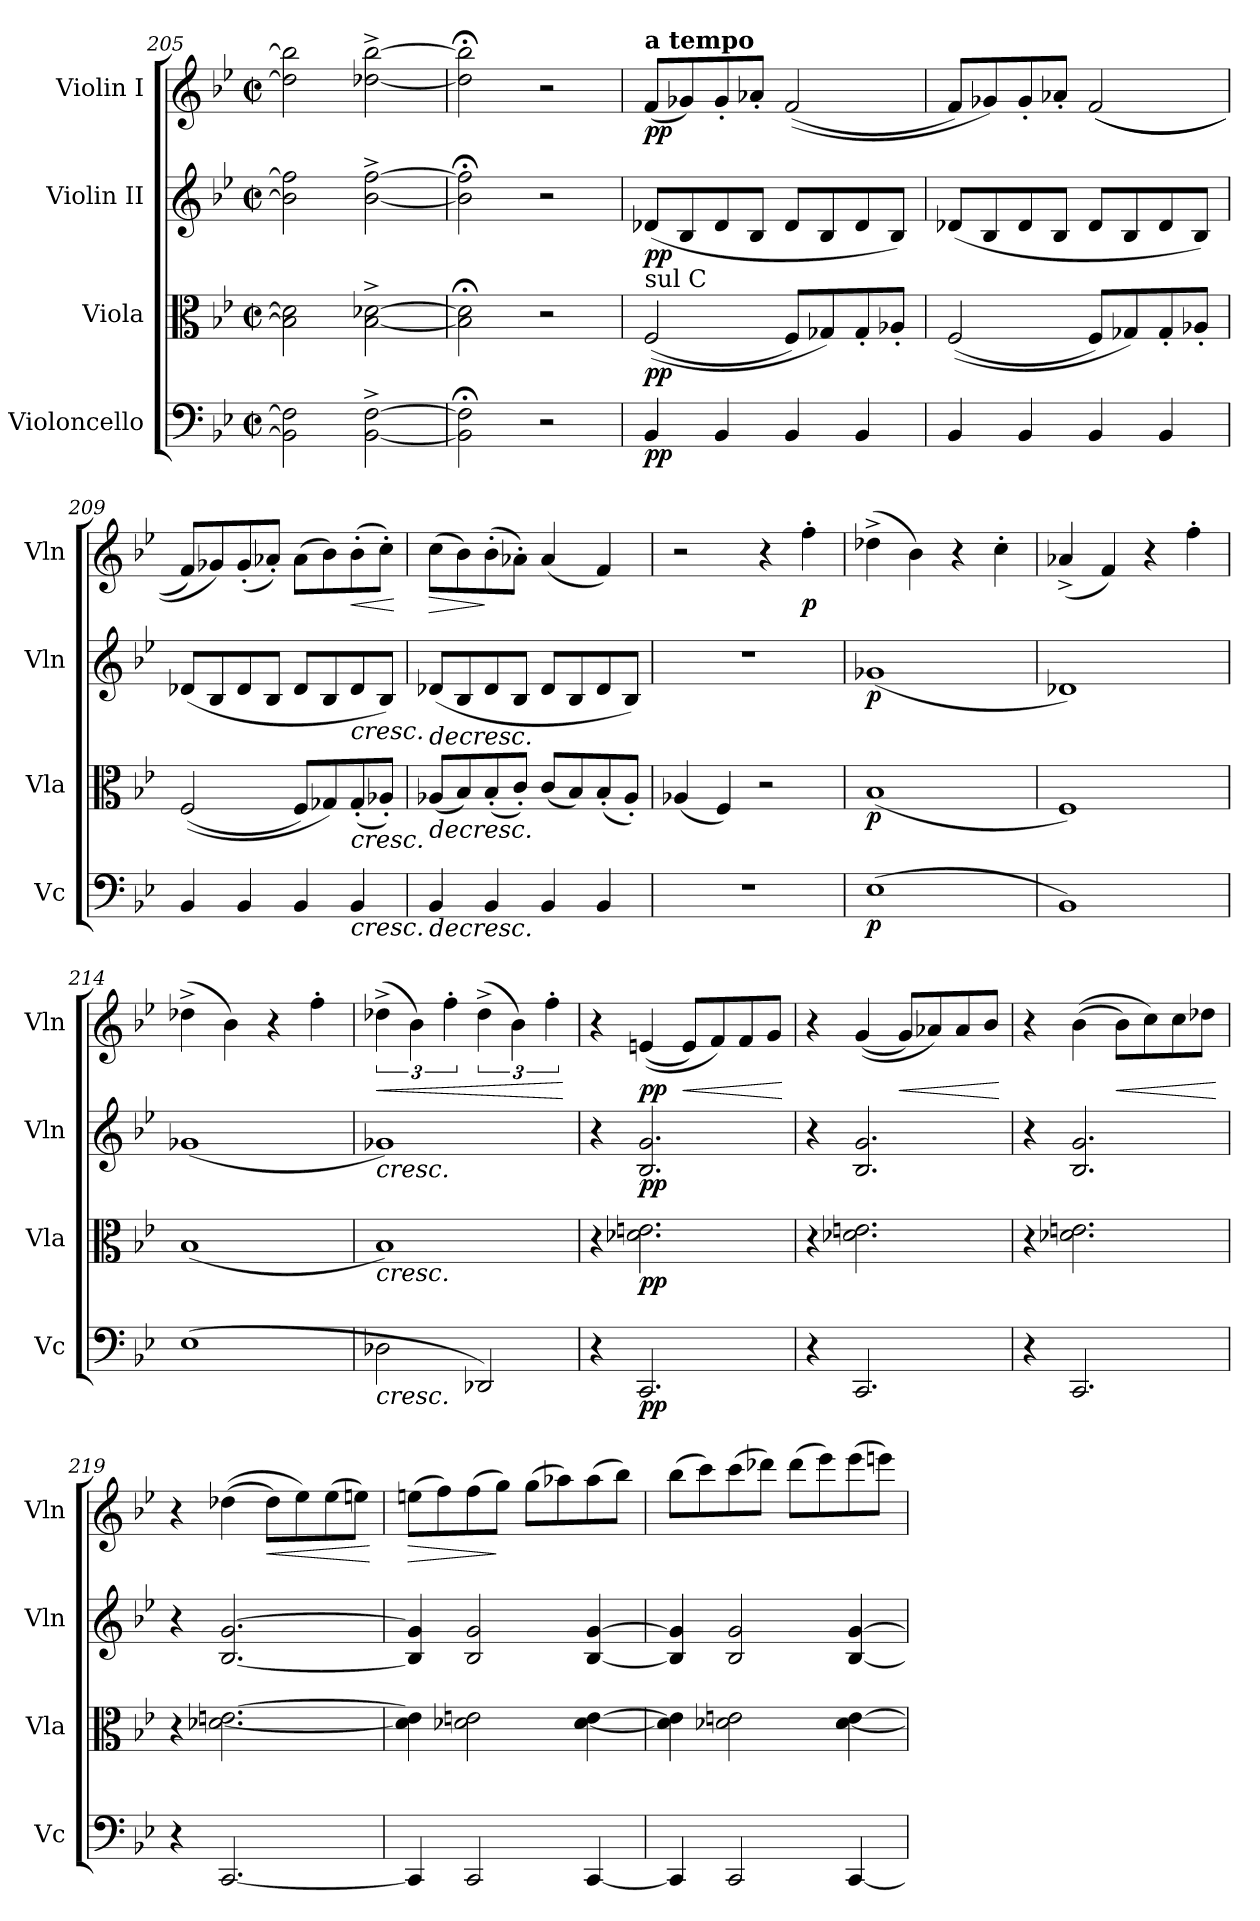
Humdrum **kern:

**kern	**dynam	**kern	**dynam	**kern	**dynam	**kern	**dynam
*part4	*part4	*part3	*part3	*part2	*part2	*part1	*part1
*staff4	*staff4	*staff3	*staff3	*staff2	*staff2	*staff1	*staff1
*I"Violoncello	*	*I"Viola	*	*I"Violin II	*	*I"Violin I	*
*I'Vc	*	*I'Vla	*	*I'Vln	*	*I'Vln	*
*clefF4	*	*clefC3	*	*clefG2	*	*clefG2	*
*k[b-e-]	*	*k[b-e-]	*	*k[b-e-]	*	*k[b-e-]	*
*M2/2	*	*M2/2	*	*M2/2	*	*M2/2	*
*met(c|)	*	*met(c|)	*	*met(c|)	*	*met(c|)	*
=205	=205	=205	=205	=205	=205	=205	=205
2BB-\] 2F\]	.	2B-\] 2d-\]	.	2b-\] 2ff\]	.	2dd-\] 2bb-\]	.
[2BB-\^ [2F\^	.	[2B-\^ [2d-X\^	.	[2b-\^ [2ff\^	.	[2dd-X\^ [2bb-\^	.
=206	=206	=206	=206	=206	=206	=206	=206
2BB-\];< 2F\];<	.	2B-\];< 2d-\];<	.	2b-\];< 2ff\];<	.	2dd-\];< 2bb-\];<	.
2r	.	2r	.	2r	.	2r	.
=207	=207	=207	=207	=207	=207	=207	=207
!	!	!	!	!	!	!LO:TX:a:B:t=a tempo	!
!	!	!LO:TX:a:t=sul C	!	!	!	!	!
!	!LO:DY:b	!	!LO:DY:b	!	!LO:DY:b	!	!LO:DY:b
4BB-/	pp	(>(<2F/	pp	(<8d-X/L	pp	(<8f/L	pp
.	.	.	.	8B-/	.	8g-X/)	.
4BB-/	.	.	.	8d-/	.	8g-'/	.
.	.	.	.	8B-/J	.	8a-X'/J	.
4BB-/	.	8F/L)	.	8d-/L	.	(>(<2f/	.
.	.	8G-X/)	.	8B-/	.	.	.
4BB-/	.	8G-'/	.	8d-/	.	.	.
.	.	8A-X'/J	.	8B-/J)	.	.	.
=208	=208	=208	=208	=208	=208	=208	=208
4BB-/	.	(>(<2F/	.	(<8d-X/L	.	8f/L)	.
.	.	.	.	8B-/	.	8g-X/)	.
4BB-/	.	.	.	8d-/	.	8g-'/	.
.	.	.	.	8B-/J	.	8a-X'/J	.
4BB-/	.	8F/L)	.	8d-/L	.	(>(<2f/	.
.	.	8G-X/)	.	8B-/	.	.	.
4BB-/	.	8G-'/	.	8d-/	.	.	.
.	.	8A-X'/J	.	8B-/J)	.	.	.
!!LO:LB:g=z
=209	=209	=209	=209	=209	=209	=209	=209
4BB-/	.	(>(<2F/	.	(<8d-X/L	.	8f/L)	.
.	.	.	.	8B-/	.	8g-X/)	.
4BB-/	.	.	.	8d-/	.	(<8g-'/	.
.	.	.	.	8B-/J	.	8a-X'/J)	.
4BB-/	.	8F/L)	.	8d-/L	.	(>8a-\L	.
.	.	8G-X/)	.	8B-/	.	8b-\)	.
!	!LO:HP:b	!	!LO:HP:b	!	!LO:HP:b	!	!LO:HP:b
4BB-/	<	(<8G-'/	<	8d-/	<	(>8b-'\	<
.	.	8A-X'/J)	.	8B-/J)	.	8cc'\J)	.
.	.	.	.	.	.	.	[
=210	=210	=210	=210	=210	=210	=210	=210
!	!LO:HP:b	!	!LO:HP:b	!	!LO:HP:b	!	!LO:HP:b
4BB-/	>	(<8A-X/L	>	(<8d-X/L	>	(>8cc\L	>
.	.	8B-/)	.	8B-/	.	8b-\)	.
4BB-/	[	(<8B-'/	[	8d-/	[	(>8b-'\	]
.	.	8c'/J)	.	8B-/J	.	8a-X'\J)	.
4BB-/	.	(<8c/L	.	8d-/L	.	(<4a-/	.
.	.	8B-/)	.	8B-/	.	.	.
4BB-/	.	(<8B-'/	.	8d-/	.	4f/)	.
.	.	8A-'/J)	.	8B-/J)	.	.	.
=211	=211	=211	=211	=211	=211	=211	=211
1r	.	(<4A-X/	.	1r	.	2r	.
.	.	4F/)	.	.	.	.	.
.	.	2r	.	.	.	4r	.
!	!	!	!	!	!	!	!LO:DY:b
.	.	.	.	.	.	4ff'\	p
=212	=212	=212	=212	=212	=212	=212	=212
!	!LO:DY:b	!	!LO:DY:b	!	!LO:DY:b	!	!
(>1E-	p	(<1B-	p	(<1g-X	p	(>4dd-X^\	.
.	.	.	.	.	.	4b-\)	.
.	.	.	.	.	.	4r	.
.	.	.	.	.	.	4cc'\	.
=213	=213	=213	=213	=213	=213	=213	=213
1BB-)	.	1F)	.	1d-X)	.	(<4a-X^/	.
.	.	.	.	.	.	4f/)	.
.	.	.	.	.	.	4r	.
.	.	.	.	.	.	4ff'\	.
=214	=214	=214	=214	=214	=214	=214	=214
(>1E-	.	(<1B-	.	(<1g-X	.	(>4dd-X^\	.
.	.	.	.	.	.	4b-\)	.
.	.	.	.	.	.	4r	.
.	.	.	.	.	.	4ff'\	.
!!LO:PB:g=z
=215	=215	=215	=215	=215	=215	=215	=215
!	!LO:HP:b	!	!LO:HP:b	!	!LO:HP:b	!	!LO:HP:b
2D-X\	<	1B-)	<	1g-X)	<	(>6dd-X^\	<
.	.	.	.	.	.	6b-\)	.
.	.	.	.	.	.	6ff'\	.
2DD-X/)	.	.	.	.	.	(>6dd-^\	.
.	.	.	.	.	.	6b-\)	.
.	.	.	.	.	.	6ff'\	.
.	]	.	]	.	]	.	[
=216	=216	=216	=216	=216	=216	=216	=216
4r	.	4r	.	4r	.	4r	.
!	!LO:DY:b	!	!LO:DY:b	!	!LO:DY:b	!	!LO:DY:b
2.CC/	pp	2.d-X\ 2.en\	pp	2.B-/ 2.g/	pp	(>(<4en/	pp
!	!	!	!	!	!	!	!LO:HP:b
.	.	.	.	.	.	8e/L)	<
.	.	.	.	.	.	8f/)	.
.	.	.	.	.	.	8f/	.
.	.	.	.	.	.	8g/J	.
.	.	.	.	.	.	.	[
=217	=217	=217	=217	=217	=217	=217	=217
4r	.	4r	.	4r	.	4r	.
2.CC/	.	2.d-X\ 2.en\	.	2.B-/ 2.g/	.	(>(<4g/	.
!	!	!	!	!	!	!	!LO:HP:b
.	.	.	.	.	.	8g/L)	<
.	.	.	.	.	.	8a-X/)	.
.	.	.	.	.	.	8a-/	.
.	.	.	.	.	.	8b-/J	.
.	.	.	.	.	.	.	[
=218	=218	=218	=218	=218	=218	=218	=218
4r	.	4r	.	4r	.	4r	.
2.CC/	.	2.d-X\ 2.en\	.	2.B-/ 2.g/	.	(<(>4b-\	.
!	!	!	!	!	!	!	!LO:HP:b
.	.	.	.	.	.	8b-\L)	<
.	.	.	.	.	.	8cc\)	.
.	.	.	.	.	.	8cc\	.
.	.	.	.	.	.	8dd-X\J	.
.	.	.	.	.	.	.	[
=219	=219	=219	=219	=219	=219	=219	=219
4r	.	4r	.	4r	.	4r	.
[2.CC/	.	[2.d-X\ [2.en\	.	[2.B-/ [2.g/	.	(<(>4dd-X\	.
!	!	!	!	!	!	!	!LO:HP:b
.	.	.	.	.	.	8dd-\L)	<
.	.	.	.	.	.	8ee-\)	.
.	.	.	.	.	.	(>8ee-\	.
.	.	.	.	.	.	8een\J)	.
.	.	.	.	.	.	.	[
!!LO:LB:g=z
=220	=220	=220	=220	=220	=220	=220	=220
!	!	!	!	!	!	!	!LO:HP:b
4CC/]	.	4d-\] 4e\]	.	4B-/] 4g/]	.	(>8een\L	>
.	.	.	.	.	.	8ff\)	.
2CC/	[	2d-X\ 2en\	[	2B-/ 2g/	[	(>8ff\	.
.	.	.	.	.	.	8gg\J)	]
.	.	.	.	.	.	(>8gg\L	.
.	.	.	.	.	.	8aa-X\)	.
[4CC/	.	[4d-\ [4e\	.	[4B-/ [4g/	.	(>8aa-\	.
.	.	.	.	.	.	8bb-\J)	.
=221	=221	=221	=221	=221	=221	=221	=221
4CC/]	.	4d-\] 4e\]	.	4B-/] 4g/]	.	(>8bb-\L	.
.	.	.	.	.	.	8ccc\)	.
2CC/	.	2d-X\ 2en\	.	2B-/ 2g/	.	(>8ccc\	.
.	.	.	.	.	.	8ddd-X\J)	.
.	.	.	.	.	.	(>8ddd-\L	.
.	.	.	.	.	.	8eee-\)	.
[4CC/	.	[4d-\ [4e\	.	[4B-/ [4g/	.	(>8eee-\	.
.	.	.	.	.	.	8eeen\J)	.
=	=	=	=	=	=	=	=
*-	*-	*-	*-	*-	*-	*-	*-
